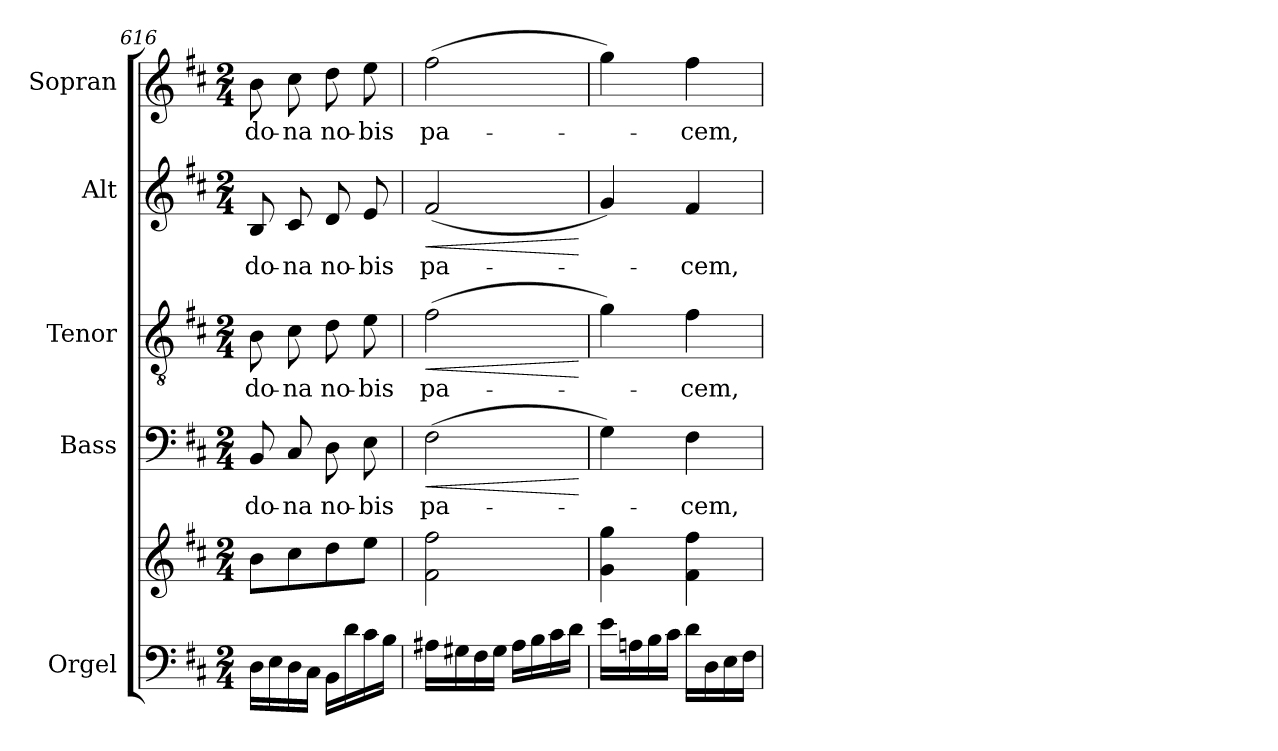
**kern	**kern	**kern	**text	**dynam	**kern	**text	**dynam	**kern	**text	**dynam	**kern	**text
*part5	*part5	*part4	*part4	*part4	*part3	*part3	*part3	*part2	*part2	*part2	*part1	*part1
*staff6	*staff5	*staff4	*staff4	*staff4	*staff3	*staff3	*staff3	*staff2	*staff2	*staff2	*staff1	*staff1
*I"Orgel	*	*I"Bass	*	*	*I"Tenor	*	*	*I"Alt	*	*	*I"Sopran	*
*I'Org.	*	*I'B.	*	*	*I'T.	*	*	*I'A.	*	*	*I'S.	*
*clefF4	*clefG2	*clefF4	*	*	*clefGv2	*	*	*clefG2	*	*	*clefG2	*
*k[f#c#]	*k[f#c#]	*k[f#c#]	*	*	*k[f#c#]	*	*	*k[f#c#]	*	*	*k[f#c#]	*
*D:	*D:	*D:	*	*	*D:	*	*	*D:	*	*	*D:	*
*M2/4	*M2/4	*M2/4	*	*	*M2/4	*	*	*M2/4	*	*	*M2/4	*
=616	=616	=616	=616	=616	=616	=616	=616	=616	=616	=616	=616	=616
!	!	!	!LO:LY:b	!	!	!LO:LY:b	!	!	!LO:LY:b	!	!	!LO:LY:b
16D\LL	8b\L	8BB/	do-	.	8B\	do-	.	8B/	do-	.	8b\	do-
16E\	.	.	.	.	.	.	.	.	.	.	.	.
!	!	!	!LO:LY:b	!	!	!LO:LY:b	!	!	!LO:LY:b	!	!	!LO:LY:b
16D\	8cc#\	8C#/	-na	.	8c#\	-na	.	8c#/	-na	.	8cc#\	-na
16C#\JJ	.	.	.	.	.	.	.	.	.	.	.	.
!	!	!	!LO:LY:b	!	!	!LO:LY:b	!	!	!LO:LY:b	!	!	!LO:LY:b
16BB\LL	8dd\	8D\	no-	.	8d\	no-	.	8d/	no-	.	8dd\	no-
16d\	.	.	.	.	.	.	.	.	.	.	.	.
!	!	!	!LO:LY:b	!	!	!LO:LY:b	!	!	!LO:LY:b	!	!	!LO:LY:b
16c#\	8ee\J	8E\	-bis	.	8e\	-bis	.	8e/	-bis	.	8ee\	-bis
16B\JJ	.	.	.	.	.	.	.	.	.	.	.	.
=617	=617	=617	=617	=617	=617	=617	=617	=617	=617	=617	=617	=617
!	!	!	!LO:LY:b	!LO:HP:b	!	!LO:LY:b	!LO:HP:b	!	!LO:LY:b	!LO:HP:b	!	!LO:LY:b
16A#X\LL	2f#\ 2ff#\	(>2F#\	pa-	<	(>2f#\	pa-	<	(<2f#/	pa-	<	(>2ff#\	pa-
16G#X\	.	.	.	.	.	.	.	.	.	.	.	.
16F#\	.	.	.	.	.	.	.	.	.	.	.	.
16G#\JJ	.	.	.	.	.	.	.	.	.	.	.	.
16A#\LL	.	.	.	.	.	.	.	.	.	.	.	.
16B\	.	.	.	.	.	.	.	.	.	.	.	.
16c#\	.	.	.	.	.	.	.	.	.	.	.	.
16d\JJ	.	.	.	.	.	.	.	.	.	.	.	.
.	.	.	.	[	.	.	[	.	.	[	.	.
!!LO:LB:g=z
=618	=618	=618	=618	=618	=618	=618	=618	=618	=618	=618	=618	=618
16e\LL	4g\ 4gg\	4G\)	.	.	4g\)	.	.	4g/)	.	.	4gg\)	.
16An\	.	.	.	.	.	.	.	.	.	.	.	.
16B\	.	.	.	.	.	.	.	.	.	.	.	.
16c#\JJ	.	.	.	.	.	.	.	.	.	.	.	.
!	!	!	!LO:LY:b	!	!	!LO:LY:b	!	!	!LO:LY:b	!	!	!LO:LY:b
16d\LL	4f#\ 4ff#\	4F#\	-cem,	.	4f#\	-cem,	.	4f#/	-cem,	.	4ff#\	-cem,
16D\	.	.	.	.	.	.	.	.	.	.	.	.
16E\	.	.	.	.	.	.	.	.	.	.	.	.
16F#\JJ	.	.	.	.	.	.	.	.	.	.	.	.
=	=	=	=	=	=	=	=	=	=	=	=	=
*-	*-	*-	*-	*-	*-	*-	*-	*-	*-	*-	*-	*-
